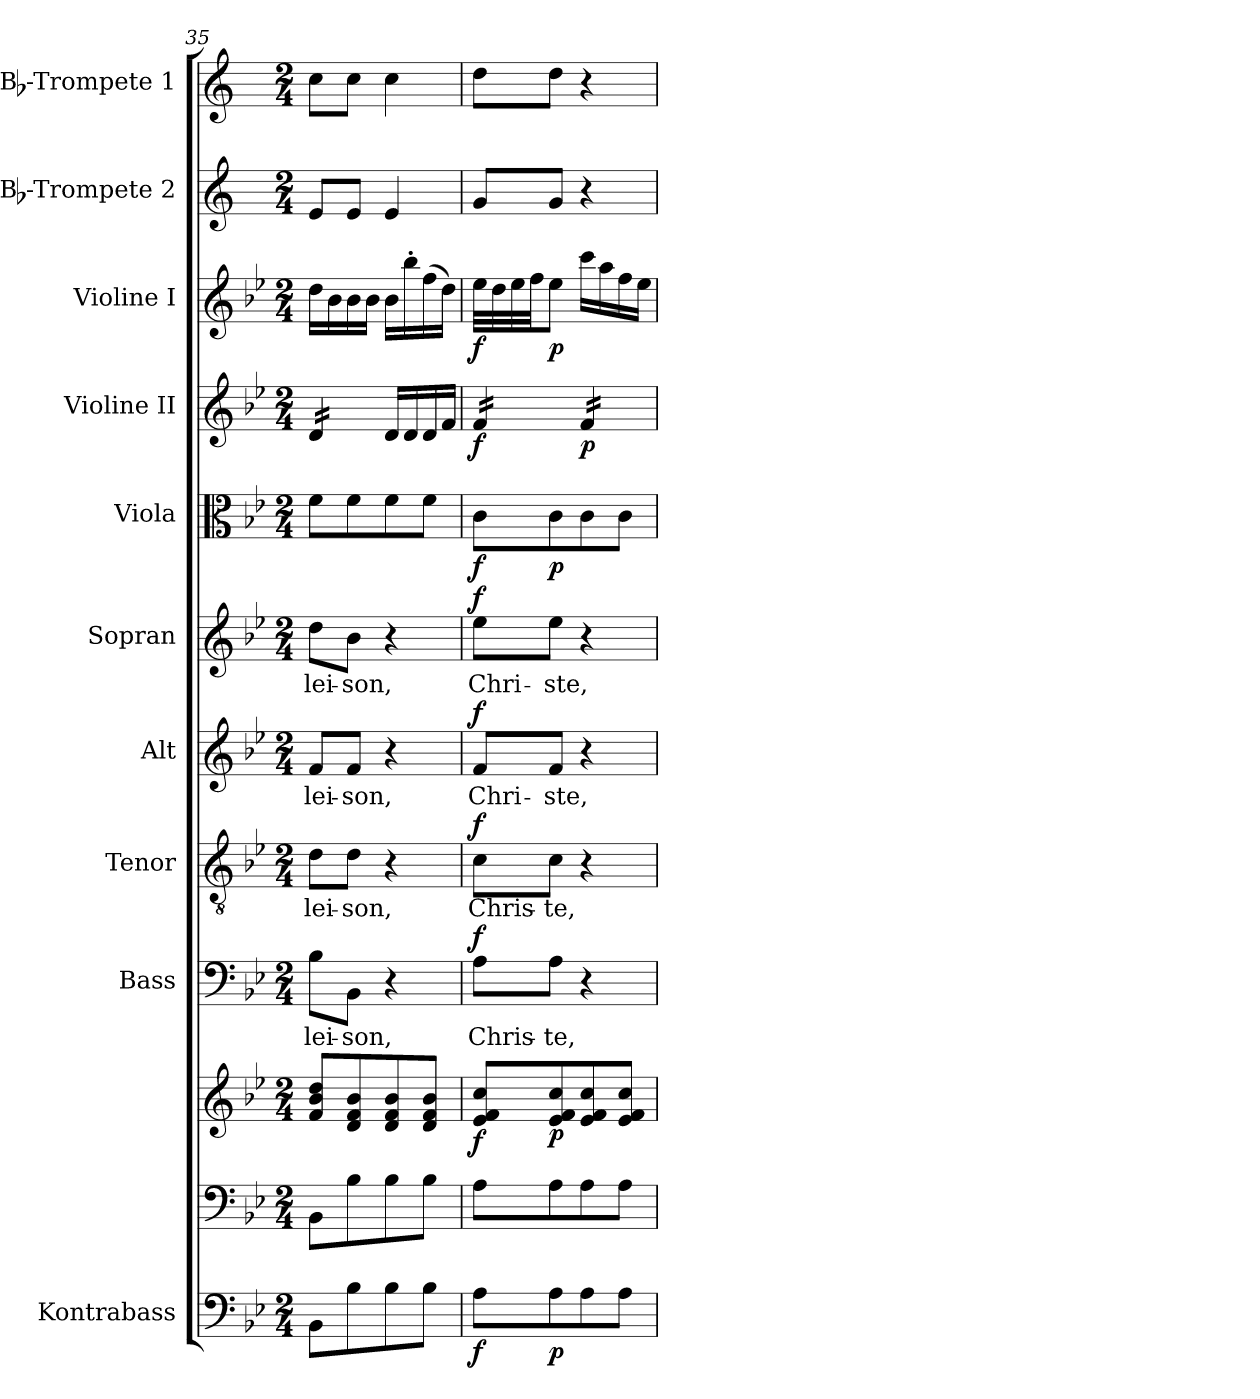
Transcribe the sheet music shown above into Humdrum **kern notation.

**kern	**dynam	**kern	**kern	**dynam	**kern	**text	**dynam	**kern	**text	**dynam	**kern	**text	**dynam	**kern	**text	**dynam	**kern	**dynam	**kern	**dynam	**kern	**dynam	**kern	**kern
*part11	*part11	*part10	*part10	*part10	*part9	*part9	*part9	*part8	*part8	*part8	*part7	*part7	*part7	*part6	*part6	*part6	*part5	*part5	*part4	*part4	*part3	*part3	*part2	*part1
*staff12	*staff12	*staff11	*staff10	*staff10/11	*staff9	*staff9	*staff9	*staff8	*staff8	*staff8	*staff7	*staff7	*staff7	*staff6	*staff6	*staff6	*staff5	*staff5	*staff4	*staff4	*staff3	*staff3	*staff2	*staff1
*I"Kontrabass	*	*	*	*	*I"Bass	*	*	*I"Tenor	*	*	*I"Alt	*	*	*I"Sopran	*	*	*I"Viola	*	*I"Violine II	*	*I"Violine I	*	*I"Bb-Trompete 2	*I"Bb-Trompete 1
*I'Kb.	*	*	*	*	*I'B.	*	*	*I'T.	*	*	*I'A.	*	*	*I'S.	*	*	*I'Vla.	*	*I'Vl. II	*	*I'Vl. I	*	*I'Bb Trp. 2	*I'Bb Trp. 1
*clefF4	*	*clefF4	*clefG2	*	*clefF4	*	*	*clefGv2	*	*	*clefG2	*	*	*clefG2	*	*	*clefC3	*	*clefG2	*	*clefG2	*	*clefG2	*clefG2
*ITrd7c12	*	*	*	*	*	*	*	*	*	*	*	*	*	*	*	*	*	*	*	*	*	*	*ITrd1c2	*ITrd1c2
*k[b-e-]	*	*k[b-e-]	*k[b-e-]	*	*k[b-e-]	*	*	*k[b-e-]	*	*	*k[b-e-]	*	*	*k[b-e-]	*	*	*k[b-e-]	*	*k[b-e-]	*	*k[b-e-]	*	*k[b-e-]	*k[b-e-]
*B-:	*	*B-:	*B-:	*	*B-:	*	*	*B-:	*	*	*B-:	*	*	*B-:	*	*	*B-:	*	*B-:	*	*B-:	*	*B-:	*B-:
*M2/4	*	*M2/4	*M2/4	*	*M2/4	*	*	*M2/4	*	*	*M2/4	*	*	*M2/4	*	*	*M2/4	*	*M2/4	*	*M2/4	*	*M2/4	*M2/4
=35	=35	=35	=35	=35	=35	=35	=35	=35	=35	=35	=35	=35	=35	=35	=35	=35	=35	=35	=35	=35	=35	=35	=35	=35
!	!	!	!	!	!	!LO:LY:b	!	!	!LO:LY:b	!	!	!LO:LY:b	!	!	!LO:LY:b	!	!	!	!	!	!	!	!	!
*	*	*	*	*	*	*	*	*	*	*	*	*	*	*	*	*	*	*	*tremolo	*	*	*	*	*
8BBB-\L	.	8BB-\L	8f/ 8b-/ 8dd/L	.	8B-\L	-lei-	.	8d\L	-lei-	.	8f/L	-lei-	.	8dd\L	-lei-	.	8f\L	.	16d/LL	.	16dd\LL	.	8d/L	8b-\L
.	.	.	.	.	.	.	.	.	.	.	.	.	.	.	.	.	.	.	16d/	.	16b-\	.	.	.
!	!	!	!	!	!	!LO:LY:b	!	!	!LO:LY:b	!	!	!LO:LY:b	!	!	!LO:LY:b	!	!	!	!	!	!	!	!	!
8BB-\	.	8B-\	8d/ 8f/ 8b-/	.	8BB-\J	-son,	.	8d\J	-son,	.	8f/J	-son,	.	8b-\J	-son,	.	8f\	.	16d/	.	16b-\	.	8d/J	8b-\J
.	.	.	.	.	.	.	.	.	.	.	.	.	.	.	.	.	.	.	16d/JJ	.	16b-\JJ	.	.	.
*	*	*	*	*	*	*	*	*	*	*	*	*	*	*	*	*	*	*	*Xtremolo	*	*	*	*	*
8BB-\	.	8B-\	8d/ 8f/ 8b-/	.	4r	.	.	4r	.	.	4r	.	.	4r	.	.	8f\	.	16d/LL	.	16b-\LL	.	4d/	4b-\
.	.	.	.	.	.	.	.	.	.	.	.	.	.	.	.	.	.	.	16d/	.	16bb-'>\	.	.	.
8BB-\J	.	8B-\J	8d/ 8f/ 8b-/J	.	.	.	.	.	.	.	.	.	.	.	.	.	8f\J	.	16d/	.	(>16ff\	.	.	.
.	.	.	.	.	.	.	.	.	.	.	.	.	.	.	.	.	.	.	16f/JJ	.	16dd\JJ)	.	.	.
=36	=36	=36	=36	=36	=36	=36	=36	=36	=36	=36	=36	=36	=36	=36	=36	=36	=36	=36	=36	=36	=36	=36	=36	=36
!	!LO:DY:b	!	!	!LO:DY:b	!	!LO:LY:b	!LO:DY:a	!	!LO:LY:b	!LO:DY:a	!	!LO:LY:b	!LO:DY:a	!	!LO:LY:b	!LO:DY:a	!	!LO:DY:b	!	!LO:DY:b	!	!LO:DY:b	!	!
*	*	*	*	*	*	*	*	*	*	*	*	*	*	*	*	*	*	*	*tremolo	*	*	*	*	*
8AA\L	f	8A\L	8e-/ 8f/ 8cc/L	f	8A\L	Chris-	f	8c\L	Chris-	f	8f/L	Chri-	f	8ee-\L	Chri-	f	8c\L	f	16f/LL	f	32ee-\LLL	f	8f/L	8cc\L
.	.	.	.	.	.	.	.	.	.	.	.	.	.	.	.	.	.	.	.	.	32dd\	.	.	.
.	.	.	.	.	.	.	.	.	.	.	.	.	.	.	.	.	.	.	16f/	.	32ee-\	.	.	.
.	.	.	.	.	.	.	.	.	.	.	.	.	.	.	.	.	.	.	.	.	32ff\JJ	.	.	.
!	!LO:DY:b	!	!	!LO:DY:b	!	!LO:LY:b	!	!	!LO:LY:b	!	!	!LO:LY:b	!	!	!LO:LY:b	!	!	!LO:DY:b	!	!	!	!LO:DY:b	!	!
8AA\	p	8A\	8e-/ 8f/ 8cc/	p	8A\J	-te,	.	8c\J	-te,	.	8f/J	-ste,	.	8ee-\J	-ste,	.	8c\	p	16f/	.	8ee-\J	p	8f/J	8cc\J
.	.	.	.	.	.	.	.	.	.	.	.	.	.	.	.	.	.	.	16f/JJ	.	.	.	.	.
!	!	!	!	!	!	!	!	!	!	!	!	!	!	!	!	!	!	!	!	!LO:DY:b	!	!	!	!
8AA\	.	8A\	8e-/ 8f/ 8cc/	.	4r	.	.	4r	.	.	4r	.	.	4r	.	.	8c\	.	16f/LL	p	16ccc\LL	.	4r	4r
.	.	.	.	.	.	.	.	.	.	.	.	.	.	.	.	.	.	.	16f/	.	16aa\	.	.	.
8AA\J	.	8A\J	8e-/ 8f/ 8cc/J	.	.	.	.	.	.	.	.	.	.	.	.	.	8c\J	.	16f/	.	16ff\	.	.	.
.	.	.	.	.	.	.	.	.	.	.	.	.	.	.	.	.	.	.	16f/JJ	.	16ee-\JJ	.	.	.
*	*	*	*	*	*	*	*	*	*	*	*	*	*	*	*	*	*	*	*Xtremolo	*	*	*	*	*
=	=	=	=	=	=	=	=	=	=	=	=	=	=	=	=	=	=	=	=	=	=	=	=	=
*-	*-	*-	*-	*-	*-	*-	*-	*-	*-	*-	*-	*-	*-	*-	*-	*-	*-	*-	*-	*-	*-	*-	*-	*-
